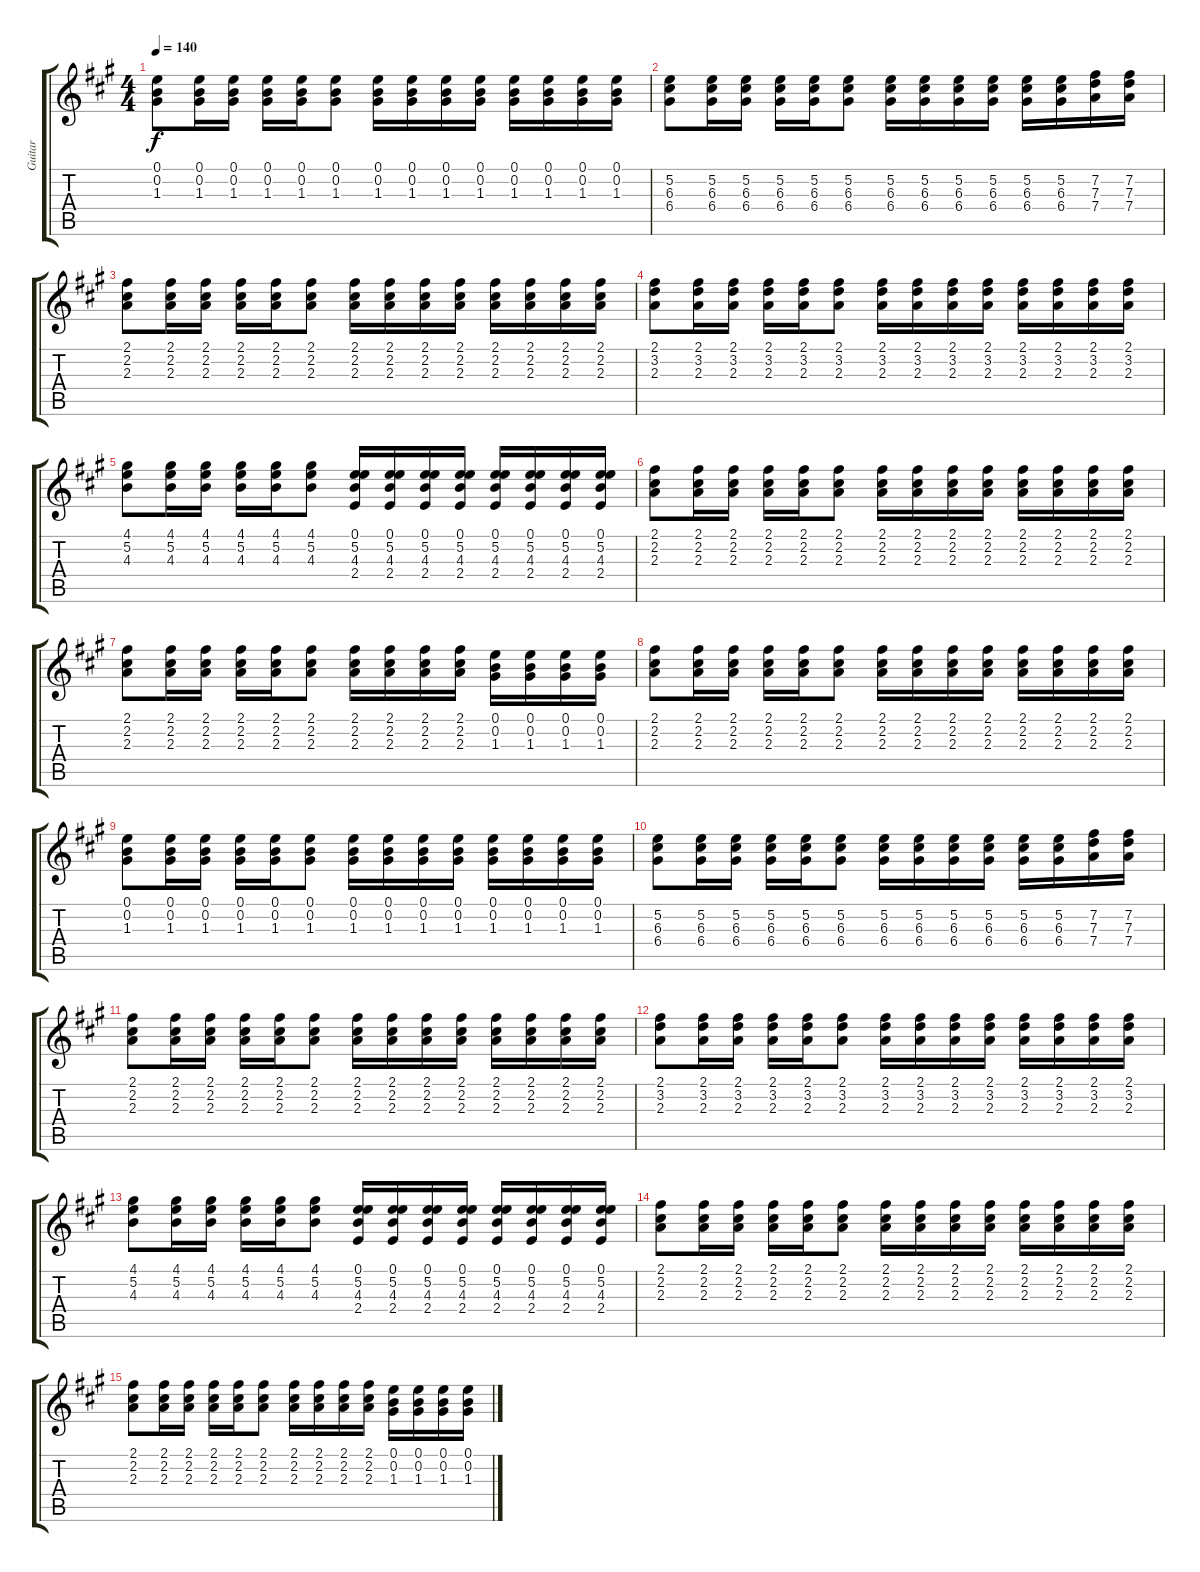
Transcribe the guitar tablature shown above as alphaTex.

\track ("Guitar" "Guitar") {instrument distortionguitar}
\staff {score tabs}
\tuning (E4 B3 G3 D3 A2 E2) {hide}
\ts (4 4)
\tempo 140
\clef g2
\ks a
(0.1 0.2 1.3).8{dy f} (0.1 0.2 1.3).16 (0.1 0.2 1.3).16 (0.1 0.2 1.3).16 (0.1 0.2 1.3).16 (0.1 0.2 1.3).8 (0.1 0.2 1.3).16 (0.1 0.2 1.3).16 (0.1 0.2 1.3).16 (0.1 0.2 1.3).16 (0.1 0.2 1.3).16 (0.1 0.2 1.3).16 (0.1 0.2 1.3).16 (0.1 0.2 1.3).16 |
(5.2 6.3 6.4).8 (5.2 6.3 6.4).16 (5.2 6.3 6.4).16 (5.2 6.3 6.4).16 (5.2 6.3 6.4).16 (5.2 6.3 6.4).8 (5.2 6.3 6.4).16 (5.2 6.3 6.4).16 (5.2 6.3 6.4).16 (5.2 6.3 6.4).16 (5.2 6.3 6.4).16 (5.2 6.3 6.4).16 (7.2 7.3 7.4).16 (7.2 7.3 7.4).16 |
(2.1 2.2 2.3).8 (2.1 2.2 2.3).16 (2.1 2.2 2.3).16 (2.1 2.2 2.3).16 (2.1 2.2 2.3).16 (2.1 2.2 2.3).8 (2.1 2.2 2.3).16 (2.1 2.2 2.3).16 (2.1 2.2 2.3).16 (2.1 2.2 2.3).16 (2.1 2.2 2.3).16 (2.1 2.2 2.3).16 (2.1 2.2 2.3).16 (2.1 2.2 2.3).16 |
(2.1 3.2 2.3).8 (2.1 3.2 2.3).16 (2.1 3.2 2.3).16 (2.1 3.2 2.3).16 (2.1 3.2 2.3).16 (2.1 3.2 2.3).8 (2.1 3.2 2.3).16 (2.1 3.2 2.3).16 (2.1 3.2 2.3).16 (2.1 3.2 2.3).16 (2.1 3.2 2.3).16 (2.1 3.2 2.3).16 (2.1 3.2 2.3).16 (2.1 3.2 2.3).16 |
(4.1 5.2 4.3).8 (4.1 5.2 4.3).16 (4.1 5.2 4.3).16 (4.1 5.2 4.3).16 (4.1 5.2 4.3).16 (4.1 5.2 4.3).8 (0.1 5.2 4.3 2.4).16 (0.1 5.2 4.3 2.4).16 (0.1 5.2 4.3 2.4).16 (0.1 5.2 4.3 2.4).16 (0.1 5.2 4.3 2.4).16 (0.1 5.2 4.3 2.4).16 (0.1 5.2 4.3 2.4).16 (0.1 5.2 4.3 2.4).16 |
(2.1 2.2 2.3).8 (2.1 2.2 2.3).16 (2.1 2.2 2.3).16 (2.1 2.2 2.3).16 (2.1 2.2 2.3).16 (2.1 2.2 2.3).8 (2.1 2.2 2.3).16 (2.1 2.2 2.3).16 (2.1 2.2 2.3).16 (2.1 2.2 2.3).16 (2.1 2.2 2.3).16 (2.1 2.2 2.3).16 (2.1 2.2 2.3).16 (2.1 2.2 2.3).16 |
(2.1 2.2 2.3).8 (2.1 2.2 2.3).16 (2.1 2.2 2.3).16 (2.1 2.2 2.3).16 (2.1 2.2 2.3).16 (2.1 2.2 2.3).8 (2.1 2.2 2.3).16 (2.1 2.2 2.3).16 (2.1 2.2 2.3).16 (2.1 2.2 2.3).16 (0.1 0.2 1.3).16 (0.1 0.2 1.3).16 (0.1 0.2 1.3).16 (0.1 0.2 1.3).16 |
(2.1 2.2 2.3).8{volume 5} (2.1 2.2 2.3).16 (2.1 2.2 2.3).16 (2.1 2.2 2.3).16 (2.1 2.2 2.3).16 (2.1 2.2 2.3).8 (2.1 2.2 2.3).16 (2.1 2.2 2.3).16 (2.1 2.2 2.3).16 (2.1 2.2 2.3).16 (2.1 2.2 2.3).16 (2.1 2.2 2.3).16 (2.1 2.2 2.3).16 (2.1 2.2 2.3).16 |
(0.1 0.2 1.3).8 (0.1 0.2 1.3).16 (0.1 0.2 1.3).16 (0.1 0.2 1.3).16 (0.1 0.2 1.3).16 (0.1 0.2 1.3).8 (0.1 0.2 1.3).16 (0.1 0.2 1.3).16 (0.1 0.2 1.3).16 (0.1 0.2 1.3).16 (0.1 0.2 1.3).16 (0.1 0.2 1.3).16 (0.1 0.2 1.3).16 (0.1 0.2 1.3).16 |
(5.2 6.3 6.4).8 (5.2 6.3 6.4).16 (5.2 6.3 6.4).16 (5.2 6.3 6.4).16 (5.2 6.3 6.4).16 (5.2 6.3 6.4).8 (5.2 6.3 6.4).16 (5.2 6.3 6.4).16 (5.2 6.3 6.4).16 (5.2 6.3 6.4).16 (5.2 6.3 6.4).16 (5.2 6.3 6.4).16 (7.2 7.3 7.4).16 (7.2 7.3 7.4).16 |
(2.1 2.2 2.3).8 (2.1 2.2 2.3).16 (2.1 2.2 2.3).16 (2.1 2.2 2.3).16 (2.1 2.2 2.3).16 (2.1 2.2 2.3).8 (2.1 2.2 2.3).16 (2.1 2.2 2.3).16 (2.1 2.2 2.3).16 (2.1 2.2 2.3).16 (2.1 2.2 2.3).16 (2.1 2.2 2.3).16 (2.1 2.2 2.3).16 (2.1 2.2 2.3).16 |
(2.1 3.2 2.3).8{volume 0} (2.1 3.2 2.3).16 (2.1 3.2 2.3).16 (2.1 3.2 2.3).16 (2.1 3.2 2.3).16 (2.1 3.2 2.3).8 (2.1 3.2 2.3).16 (2.1 3.2 2.3).16 (2.1 3.2 2.3).16 (2.1 3.2 2.3).16 (2.1 3.2 2.3).16 (2.1 3.2 2.3).16 (2.1 3.2 2.3).16 (2.1 3.2 2.3).16 |
(4.1 5.2 4.3).8 (4.1 5.2 4.3).16 (4.1 5.2 4.3).16 (4.1 5.2 4.3).16 (4.1 5.2 4.3).16 (4.1 5.2 4.3).8 (0.1 5.2 4.3 2.4).16 (0.1 5.2 4.3 2.4).16 (0.1 5.2 4.3 2.4).16 (0.1 5.2 4.3 2.4).16 (0.1 5.2 4.3 2.4).16 (0.1 5.2 4.3 2.4).16 (0.1 5.2 4.3 2.4).16 (0.1 5.2 4.3 2.4).16 |
(2.1 2.2 2.3).8 (2.1 2.2 2.3).16 (2.1 2.2 2.3).16 (2.1 2.2 2.3).16 (2.1 2.2 2.3).16 (2.1 2.2 2.3).8 (2.1 2.2 2.3).16 (2.1 2.2 2.3).16 (2.1 2.2 2.3).16 (2.1 2.2 2.3).16 (2.1 2.2 2.3).16 (2.1 2.2 2.3).16 (2.1 2.2 2.3).16 (2.1 2.2 2.3).16 |
(2.1 2.2 2.3).8 (2.1 2.2 2.3).16 (2.1 2.2 2.3).16 (2.1 2.2 2.3).16 (2.1 2.2 2.3).16 (2.1 2.2 2.3).8 (2.1 2.2 2.3).16 (2.1 2.2 2.3).16 (2.1 2.2 2.3).16 (2.1 2.2 2.3).16 (0.1 0.2 1.3).16 (0.1 0.2 1.3).16 (0.1 0.2 1.3).16 (0.1 0.2 1.3).16
